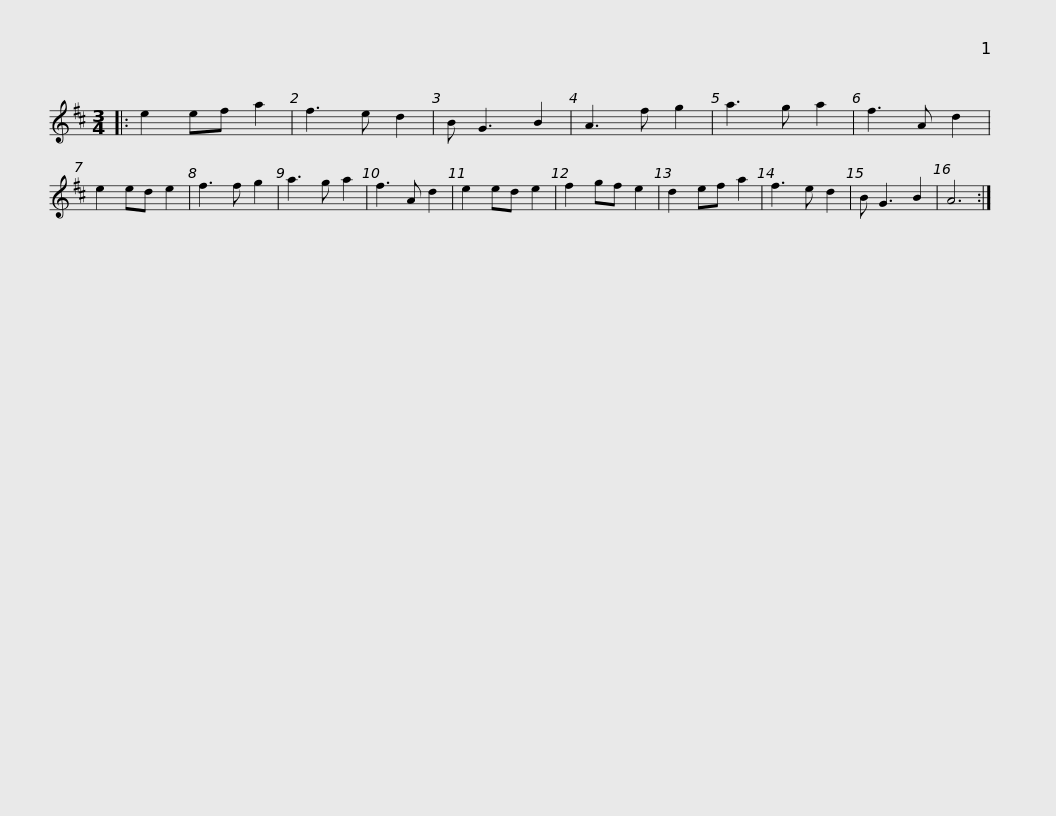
X:1
L:1/8
M:3/4
I:linebreak $
K:D
V:1 treble
V:1
|: e2 ef a2 | f3 e d2 | B G3 B2 | A3 f g2 | a3 g a2 | %5
 f3 A d2 | e2 ed e2 | f3 f g2 | a3 g a2 | f3 A d2 |$ %10
 e2 ed e2 | f2 gf e2 | d2 ef a2 | f3 e d2 | B G3 B2 | %15
 A6 :| %16
